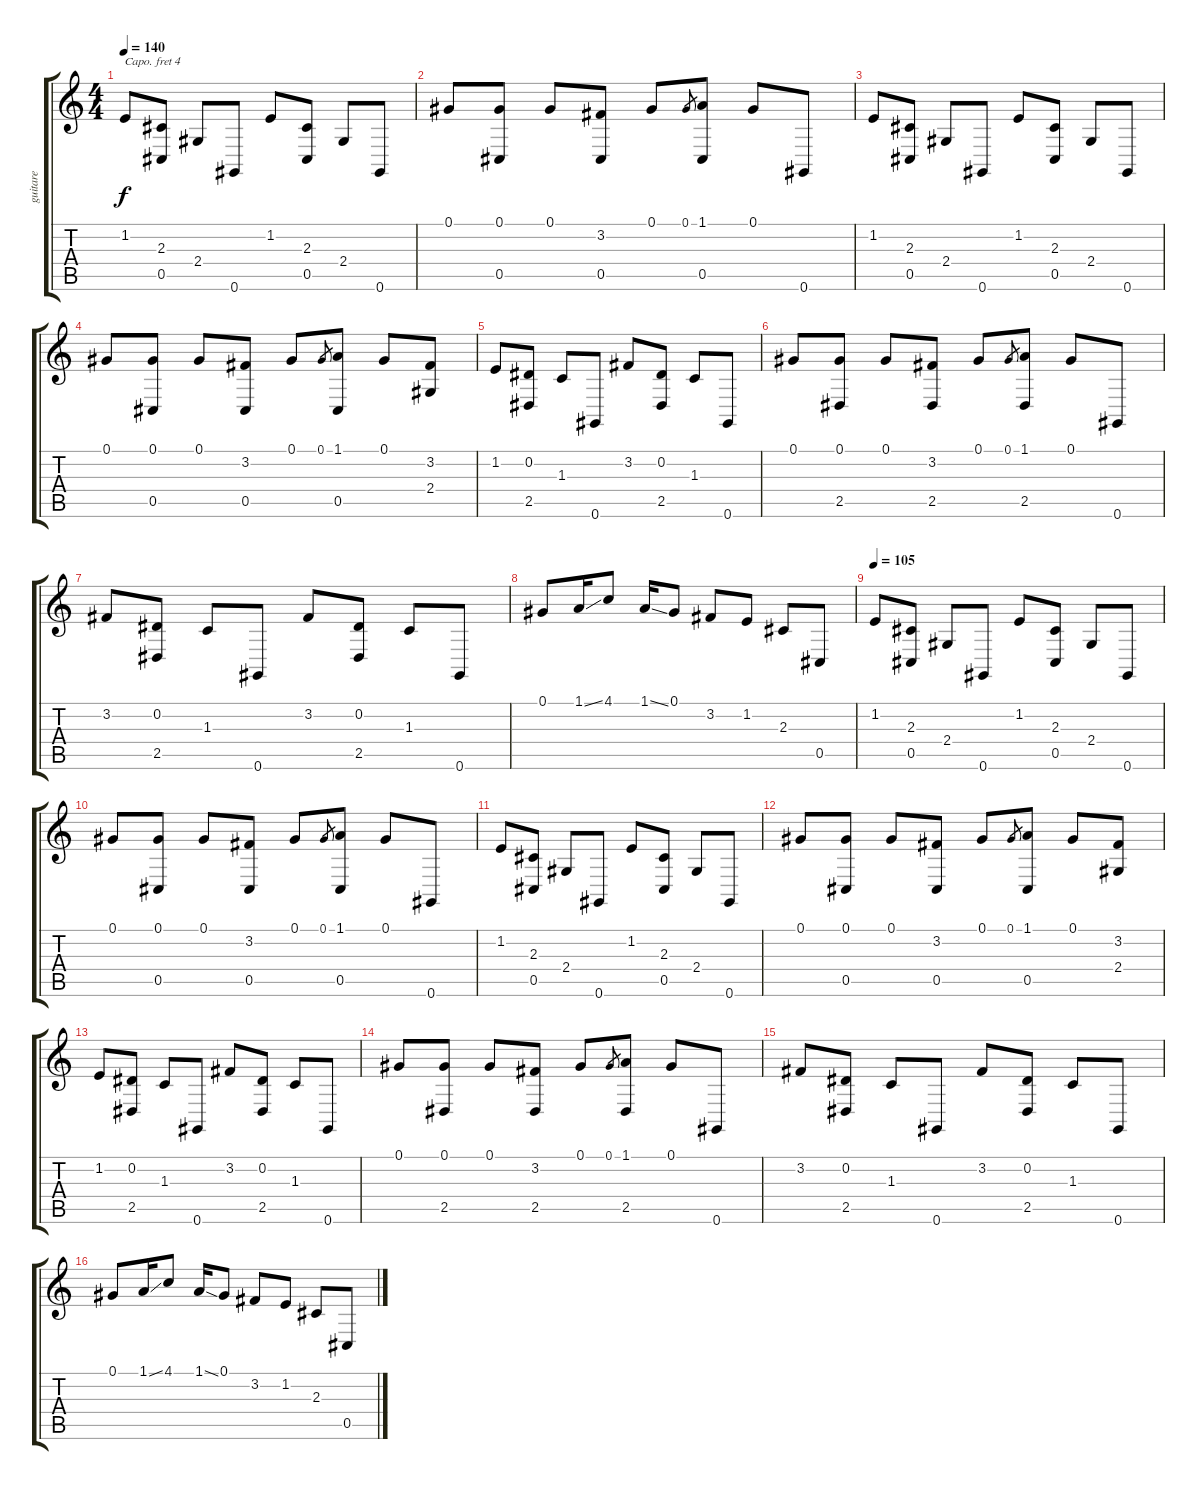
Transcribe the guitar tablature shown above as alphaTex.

\track ("guitare" "guitare") {instrument frenchhorn}
\staff {score tabs}
\capo 4
\tuning (E4 B3 G3 D3 A2 E2) {hide}
\ts (4 4)
\tempo 140
\tempo 70
\tempo 140
\clef g2
\ks c
1.2.8{dy f volume 5 instrument frenchhorn} (2.3 0.5).8 2.4.8 0.6.8 1.2.8 (2.3 0.5).8 2.4.8 0.6.8 |
0.1.8 (0.1 0.5).8 0.1.8 (3.2 0.5).8 0.1.8 0.1.8{gr} (1.1 0.5).8 0.1.8 0.6.8 |
1.2.8 (2.3 0.5).8 2.4.8 0.6.8 1.2.8 (2.3 0.5).8 2.4.8 0.6.8 |
0.1.8 (0.1 0.5).8 0.1.8 (3.2 0.5).8 0.1.8 0.1.8{gr} (1.1 0.5).8 0.1.8 (3.2 2.4).8 |
1.2.8 (0.2 2.5).8 1.3.8 0.6.8 3.2.8 (0.2 2.5).8 1.3.8 0.6.8 |
0.1.8 (0.1 2.5).8 0.1.8 (3.2 2.5).8 0.1.8 0.1.8{gr} (1.1 2.5).8 0.1.8 0.6.8 |
3.2.8 (0.2 2.5).8 1.3.8 0.6.8 3.2.8 (0.2 2.5).8 1.3.8 0.6.8 |
0.1.8 1.1{ss}.16 4.1.8 1.1{ss}.16 0.1.8 3.2.8 1.2.8 2.3.8 0.5.8 |
\tempo 105
1.2.8{volume 8} (2.3 0.5).8 2.4.8 0.6.8 1.2.8 (2.3 0.5).8 2.4.8 0.6.8 |
0.1.8 (0.1 0.5).8 0.1.8 (3.2 0.5).8 0.1.8 0.1.8{gr} (1.1 0.5).8 0.1.8 0.6.8 |
1.2.8 (2.3 0.5).8 2.4.8 0.6.8 1.2.8 (2.3 0.5).8 2.4.8 0.6.8 |
0.1.8 (0.1 0.5).8 0.1.8 (3.2 0.5).8 0.1.8 0.1.8{gr} (1.1 0.5).8 0.1.8 (3.2 2.4).8 |
1.2.8 (0.2 2.5).8 1.3.8 0.6.8 3.2.8 (0.2 2.5).8 1.3.8 0.6.8 |
0.1.8 (0.1 2.5).8 0.1.8 (3.2 2.5).8 0.1.8 0.1.8{gr} (1.1 2.5).8 0.1.8 0.6.8 |
3.2.8 (0.2 2.5).8 1.3.8 0.6.8 3.2.8 (0.2 2.5).8 1.3.8 0.6.8 |
0.1.8 1.1{ss}.16 4.1.8 1.1{ss}.16 0.1.8 3.2.8 1.2.8 2.3.8 0.5.8
